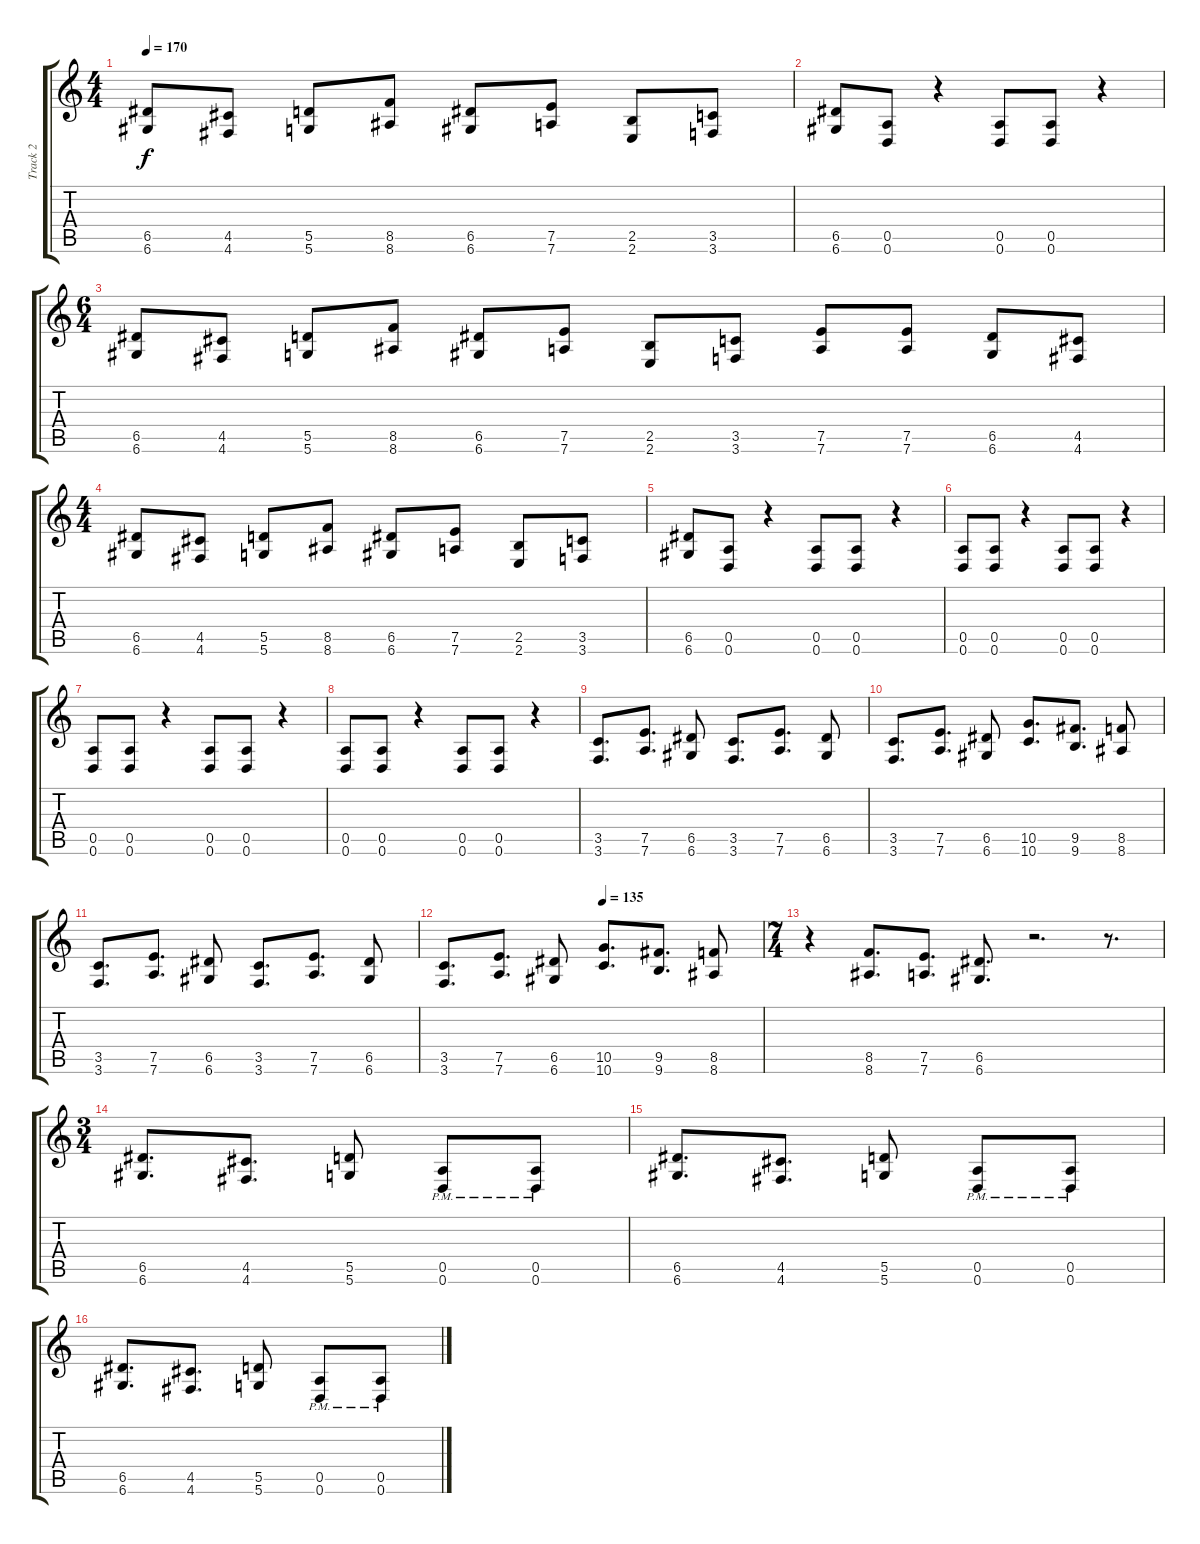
\track ("Track 2" "Track 2") {instrument overdrivenguitar}
\staff {score tabs}
\tuning (E4 B3 G3 D3 A2 D2) {hide}
\ts (4 4)
\tempo 170
\clef g2
\ks c
(6.5 6.6).8{dy f} (4.5 4.6).8 (5.5 5.6).8 (8.5 8.6).8 (6.5 6.6).8 (7.5 7.6).8 (2.5 2.6).8 (3.5 3.6).8 |
(6.5 6.6).8 (0.5 0.6).8 r.4 (0.5 0.6).8 (0.5 0.6).8 r.4 |
\ts (6 4)
(6.5 6.6).8 (4.5 4.6).8 (5.5 5.6).8 (8.5 8.6).8 (6.5 6.6).8 (7.5 7.6).8 (2.5 2.6).8 (3.5 3.6).8 (7.5 7.6).8 (7.5 7.6).8 (6.5 6.6).8 (4.5 4.6).8 |
\ts (4 4)
(6.5 6.6).8 (4.5 4.6).8 (5.5 5.6).8 (8.5 8.6).8 (6.5 6.6).8 (7.5 7.6).8 (2.5 2.6).8 (3.5 3.6).8 |
(6.5 6.6).8 (0.5 0.6).8 r.4 (0.5 0.6).8 (0.5 0.6).8 r.4 |
(0.5 0.6).8 (0.5 0.6).8 r.4 (0.5 0.6).8 (0.5 0.6).8 r.4 |
(0.5 0.6).8 (0.5 0.6).8 r.4 (0.5 0.6).8 (0.5 0.6).8 r.4 |
(0.5 0.6).8 (0.5 0.6).8 r.4 (0.5 0.6).8 (0.5 0.6).8 r.4 |
(3.5 3.6).8{d} (7.5 7.6).8{d} (6.5 6.6).8 (3.5 3.6).8{d} (7.5 7.6).8{d} (6.5 6.6).8 |
(3.5 3.6).8{d} (7.5 7.6).8{d} (6.5 6.6).8 (10.5 10.6).8{d} (9.5 9.6).8{d} (8.5 8.6).8 |
(3.5 3.6).8{d} (7.5 7.6).8{d} (6.5 6.6).8 (3.5 3.6).8{d} (7.5 7.6).8{d} (6.5 6.6).8 |
\tempo (135 0.5)
(3.5 3.6).8{d} (7.5 7.6).8{d} (6.5 6.6).8 (10.5 10.6).8{d} (9.5 9.6).8{d} (8.5 8.6).8 |
\ts (7 4)
r.4 (8.5 8.6).8{d} (7.5 7.6).8{d} (6.5 6.6).8{d} r.2{d} r.8{d} |
\ts (3 4)
(6.5 6.6).8{d} (4.5 4.6).8{d} (5.5 5.6).8 (0.5{pm} 0.6{pm}).8 (0.5{pm} 0.6{pm}).8 |
(6.5 6.6).8{d} (4.5 4.6).8{d} (5.5 5.6).8 (0.5{pm} 0.6{pm}).8 (0.5{pm} 0.6{pm}).8 |
(6.5 6.6).8{d} (4.5 4.6).8{d} (5.5 5.6).8 (0.5{pm} 0.6{pm}).8 (0.5{pm} 0.6{pm}).8
